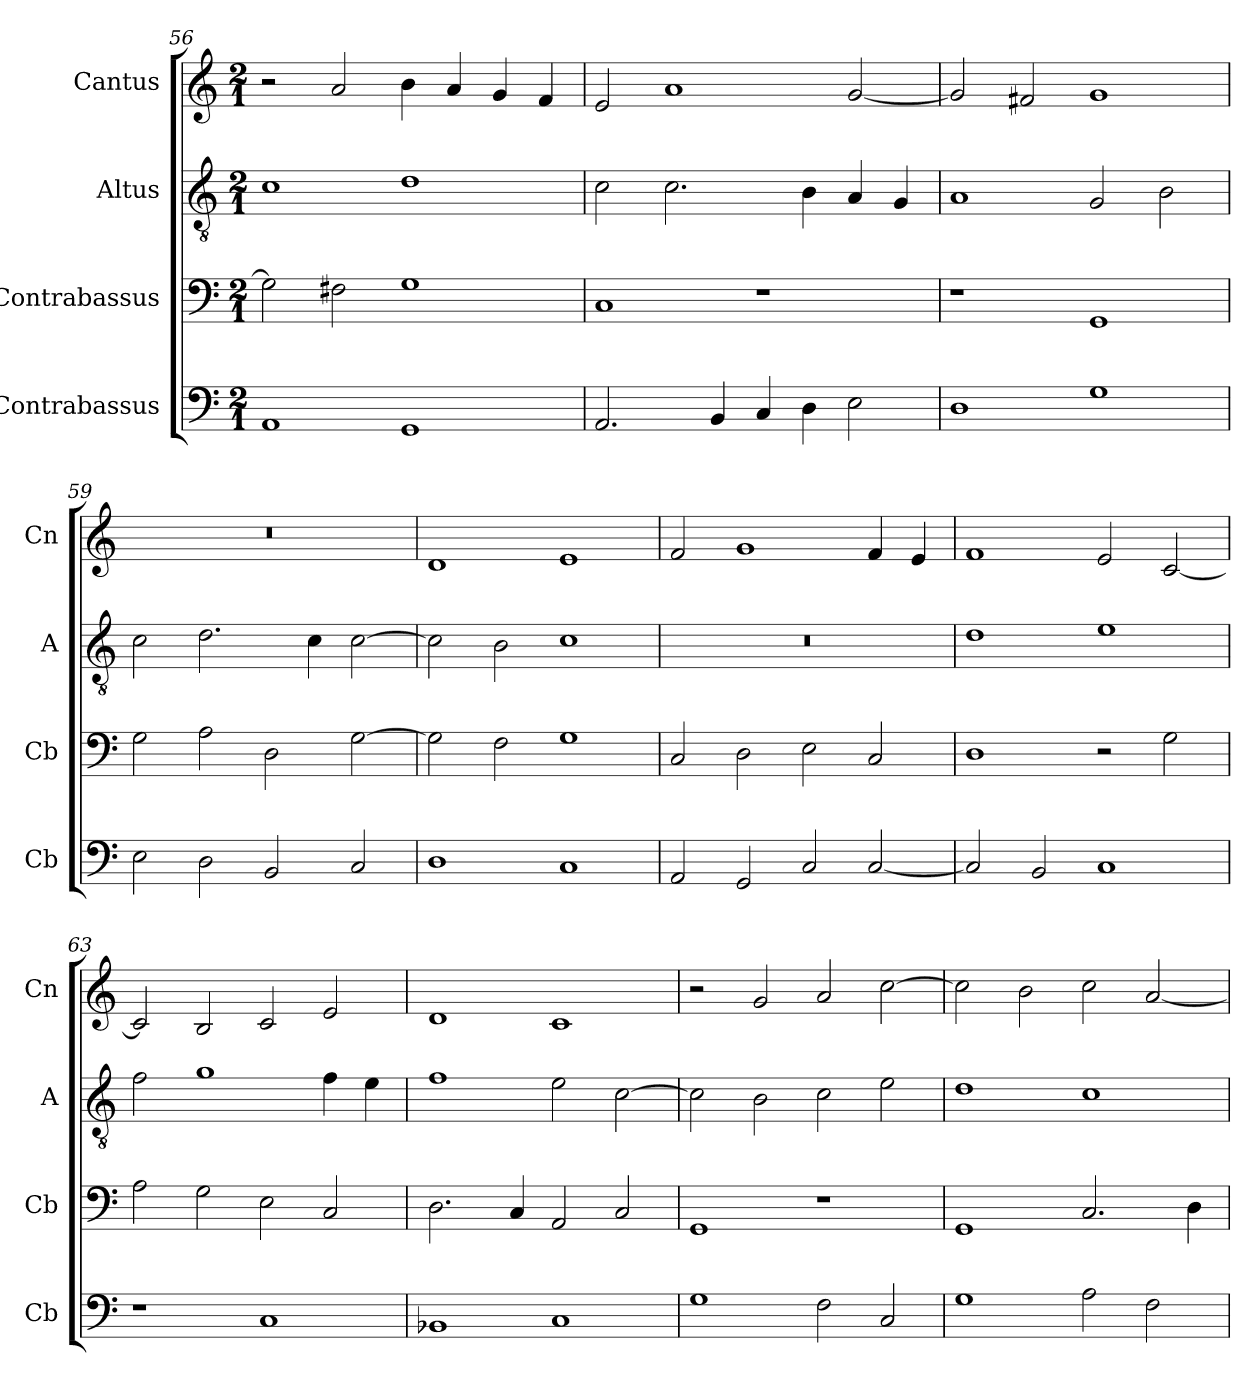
**kern	**kern	**kern	**kern
*part4	*part3	*part2	*part1
*staff4	*staff3	*staff2	*staff1
*I"Contrabassus	*I"Contrabassus	*I"Altus	*I"Cantus
*I'Cb	*I'Cb	*I'A	*I'Cn
*clefF4	*clefF4	*clefGv2	*clefG2
*k[]	*k[]	*k[]	*k[]
*M2/1	*M2/1	*M2/1	*M2/1
=56	=56	=56	=56
1AA	2G\]	1c	2r
.	2F#X\	.	2a/
1GG	1G	1d	4b\
.	.	.	4a/
.	.	.	4g/
.	.	.	4f/
=57	=57	=57	=57
2.AA/	1C	2c\	2e/
.	.	2.c\	1a
4BB/	.	.	.
4C/	1r	.	.
4D\	.	4B\	.
2E\	.	4A/	[2g/
.	.	4G/	.
=58	=58	=58	=58
1D	1r	1A	2g/]
.	.	.	2f#X/
1G	1GG	2G/	1g
.	.	2B\	.
=59	=59	=59	=59
2E\	2G\	2c\	0r
2D\	2A\	2.d\	.
2BB/	2D\	.	.
.	.	4c\	.
2C/	[2G\	[2c\	.
=60	=60	=60	=60
1D	2G\]	2c\]	1d
.	2F\	2B\	.
1C	1G	1c	1e
=61	=61	=61	=61
2AA/	2C/	0r	2f/
2GG/	2D\	.	1g
2C/	2E\	.	.
[2C/	2C/	.	4f/
.	.	.	4e/
=62	=62	=62	=62
2C/]	1D	1d	1f
2BB/	.	.	.
1C	2r	1e	2e/
.	2G\	.	[2c/
=63	=63	=63	=63
1r	2A\	2f\	2c/]
.	2G\	1g	2B/
1C	2E\	.	2c/
.	2C/	4f\	2e/
.	.	4e\	.
=64	=64	=64	=64
1BB-X	2.D\	1f	1d
.	4C/	.	.
1C	2AA/	2e\	1c
.	2C/	[2c\	.
=65	=65	=65	=65
1G	1GG	2c\]	2r
.	.	2B\	2g/
2F\	1r	2c\	2a/
2C/	.	2e\	[2cc\
=66	=66	=66	=66
1G	1GG	1d	2cc\]
.	.	.	2b\
2A\	2.C/	1c	2cc\
2F\	.	.	[2a/
.	4D\	.	.
=	=	=	=
*-	*-	*-	*-
